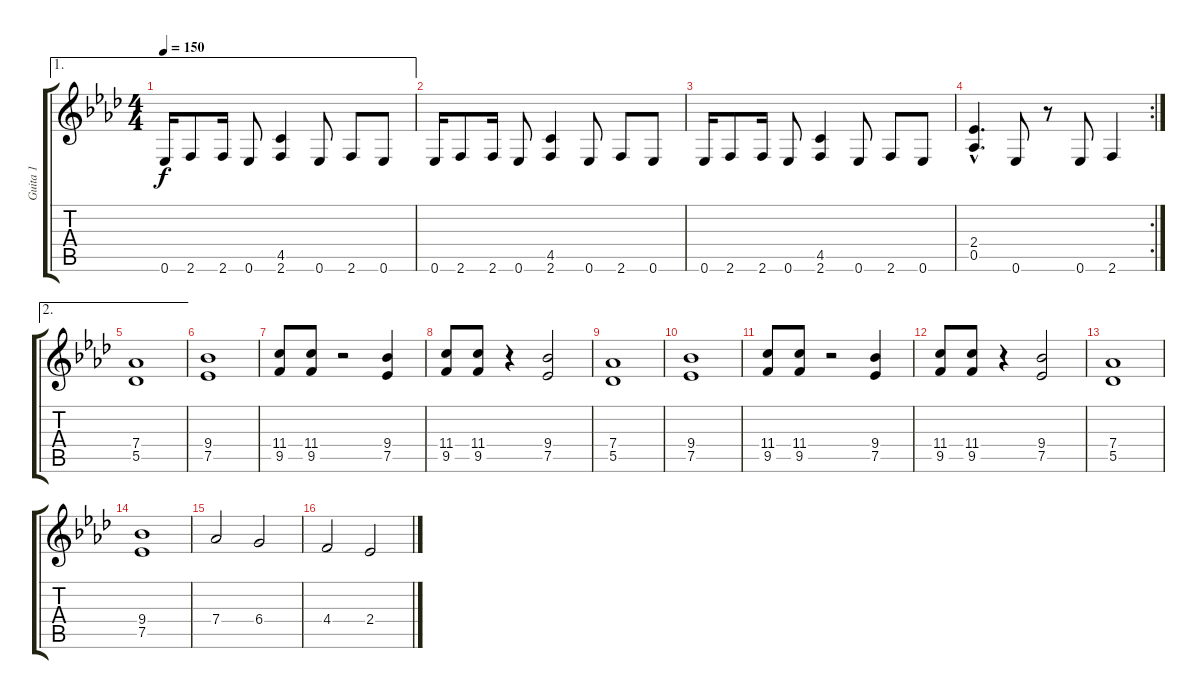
\track ("Guita 1" "Guita 1") {instrument overdrivenguitar}
\staff {score tabs}
\tuning (Eb4 Bb3 Gb3 Db3 Ab2 Eb2) {hide}
\ae 1
\ts (4 4)
\tempo 150
\clef g2
\ks fminor
0.6.16{dy f} 2.6.8 2.6.16 0.6.8 (4.5 2.6).4 0.6.8 2.6.8 0.6.8 |
0.6.16 2.6.8 2.6.16 0.6.8 (4.5 2.6).4 0.6.8 2.6.8 0.6.8 |
0.6.16 2.6.8 2.6.16 0.6.8 (4.5 2.6).4 0.6.8 2.6.8 0.6.8 |
\rc 2
(2.4{hac} 0.5{hac}).4{d} 0.6.8 r.8 0.6.8 2.6.4 |
\ae 2
(7.4 5.5).1 |
(9.4 7.5).1 |
(11.4 9.5).8 (11.4 9.5).8 r.2 (9.4 7.5).4 |
(11.4 9.5).8 (11.4 9.5).8 r.4 (9.4 7.5).2 |
(7.4 5.5).1 |
(9.4 7.5).1 |
(11.4 9.5).8 (11.4 9.5).8 r.2 (9.4 7.5).4 |
(11.4 9.5).8 (11.4 9.5).8 r.4 (9.4 7.5).2 |
(7.4 5.5).1 |
(9.4 7.5).1 |
7.4.2 6.4.2 |
4.4.2 2.4.2
